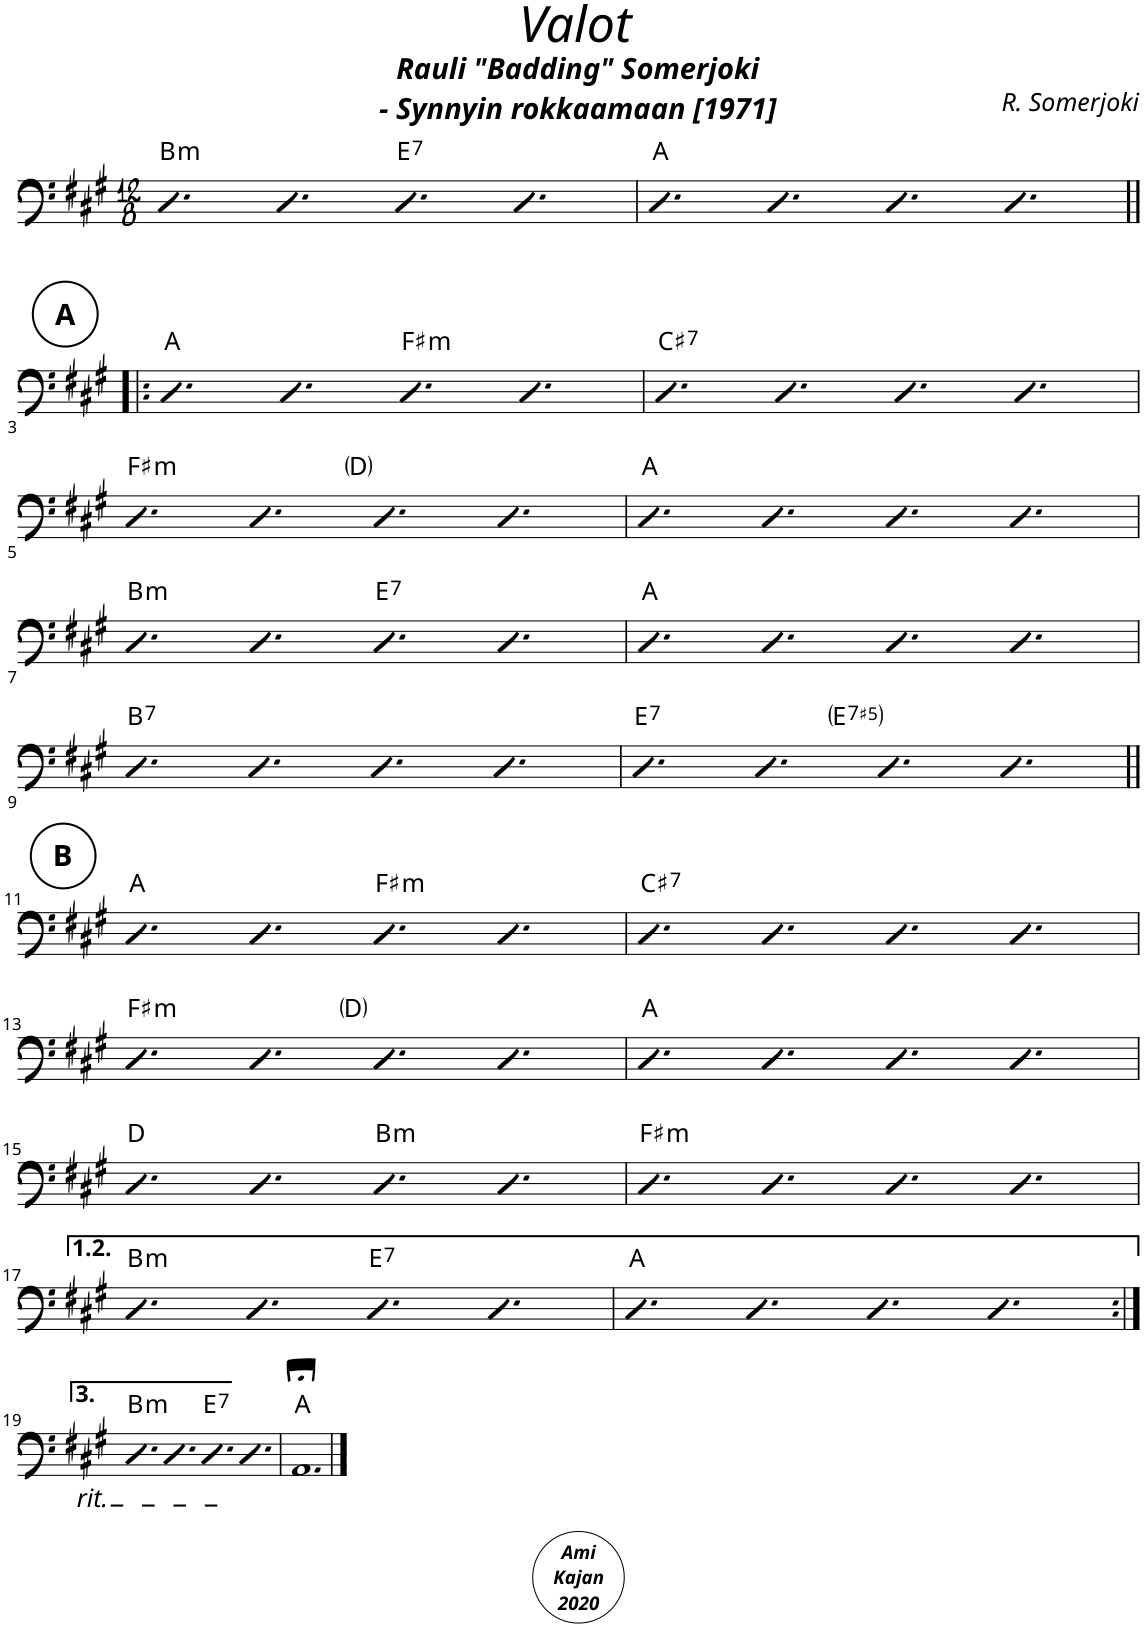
**kern	**harte
*part1	*part1
*staff1	*
*I"Acoustic Bass	*
*I'Bass	*
*clefF4	*
*Trd7c12	*
*k[f#c#g#]	*
*M12/8	*
=1	=1
!	!LO:H:kt=m
4.D	B:min
4.D	.
!	!LO:H:kt=7
4.D	E:7
4.D	.
=2	=2
4.D	A:maj
4.D	.
4.D	.
4.D	.
!!LO:LB:g=z
!!LO:REH:place=s1:a:B:cj:enc=circle:fs=14:t=A
=3!|:	=3!|:
4.D	A:maj
4.D	.
!	!LO:H:kt=m
4.D	F#:min
4.D	.
=4	=4
!	!LO:H:kt=7
4.D	C#:7
4.D	.
4.D	.
4.D	.
!!LO:LB:g=z
=5	=5
!	!LO:H:kt=m
4.D	F#:min
4.D	.
4.D	D:maj
4.D	.
=6	=6
4.D	A:maj
4.D	.
4.D	.
4.D	.
!!LO:LB:g=z
=7	=7
!	!LO:H:kt=m
4.D	B:min
4.D	.
!	!LO:H:kt=7
4.D	E:7
4.D	.
=8	=8
4.D	A:maj
4.D	.
4.D	.
4.D	.
!!LO:LB:g=z
=9	=9
!	!LO:H:kt=7
4.Dn	B:7
4.D	.
4.D	.
4.D	.
=10	=10
!	!LO:H:kt=7
4.D	E:7
4.D	.
!	!LO:H:kt=7
4.D	E:(3,#5,b7)
4.D	.
!!LO:LB:g=z
!!LO:REH:place=s1:a:B:cj:enc=circle:fs=14:t=B
=11||	=11||
4.D	A:maj
4.D	.
!	!LO:H:kt=m
4.D	F#:min
4.D	.
=12	=12
!	!LO:H:kt=7
4.D	C#:7
4.D	.
4.D	.
4.D	.
!!LO:LB:g=z
=13	=13
!	!LO:H:kt=m
4.D	F#:min
4.D	.
4.D	D:maj
4.D	.
=14	=14
4.D	A:maj
4.D	.
4.D	.
4.D	.
!!LO:LB:g=z
=15	=15
4.D	D:maj
4.D	.
!	!LO:H:kt=m
4.D	B:min
4.D	.
=16	=16
!	!LO:H:kt=m
4.D	F#:min
4.D	.
4.D	.
4.D	.
!!LO:LB:g=z
=17	=17
!	!LO:H:kt=m
4.D	B:min
4.D	.
!	!LO:H:kt=7
4.D	E:7
4.D	.
=18	=18
4.D	A:maj
4.D	.
4.D	.
4.D	.
!!LO:LB:g=z
=19:|!	=19:|!
!LO:TX:b:i:t=rit.	!LO:H:kt=m
4.D	B:min
4.D	.
!	!LO:H:kt=7
4.D	E:7
4.D	.
=20	=20
1.AA;<	A:maj
==	==
*-	*-
